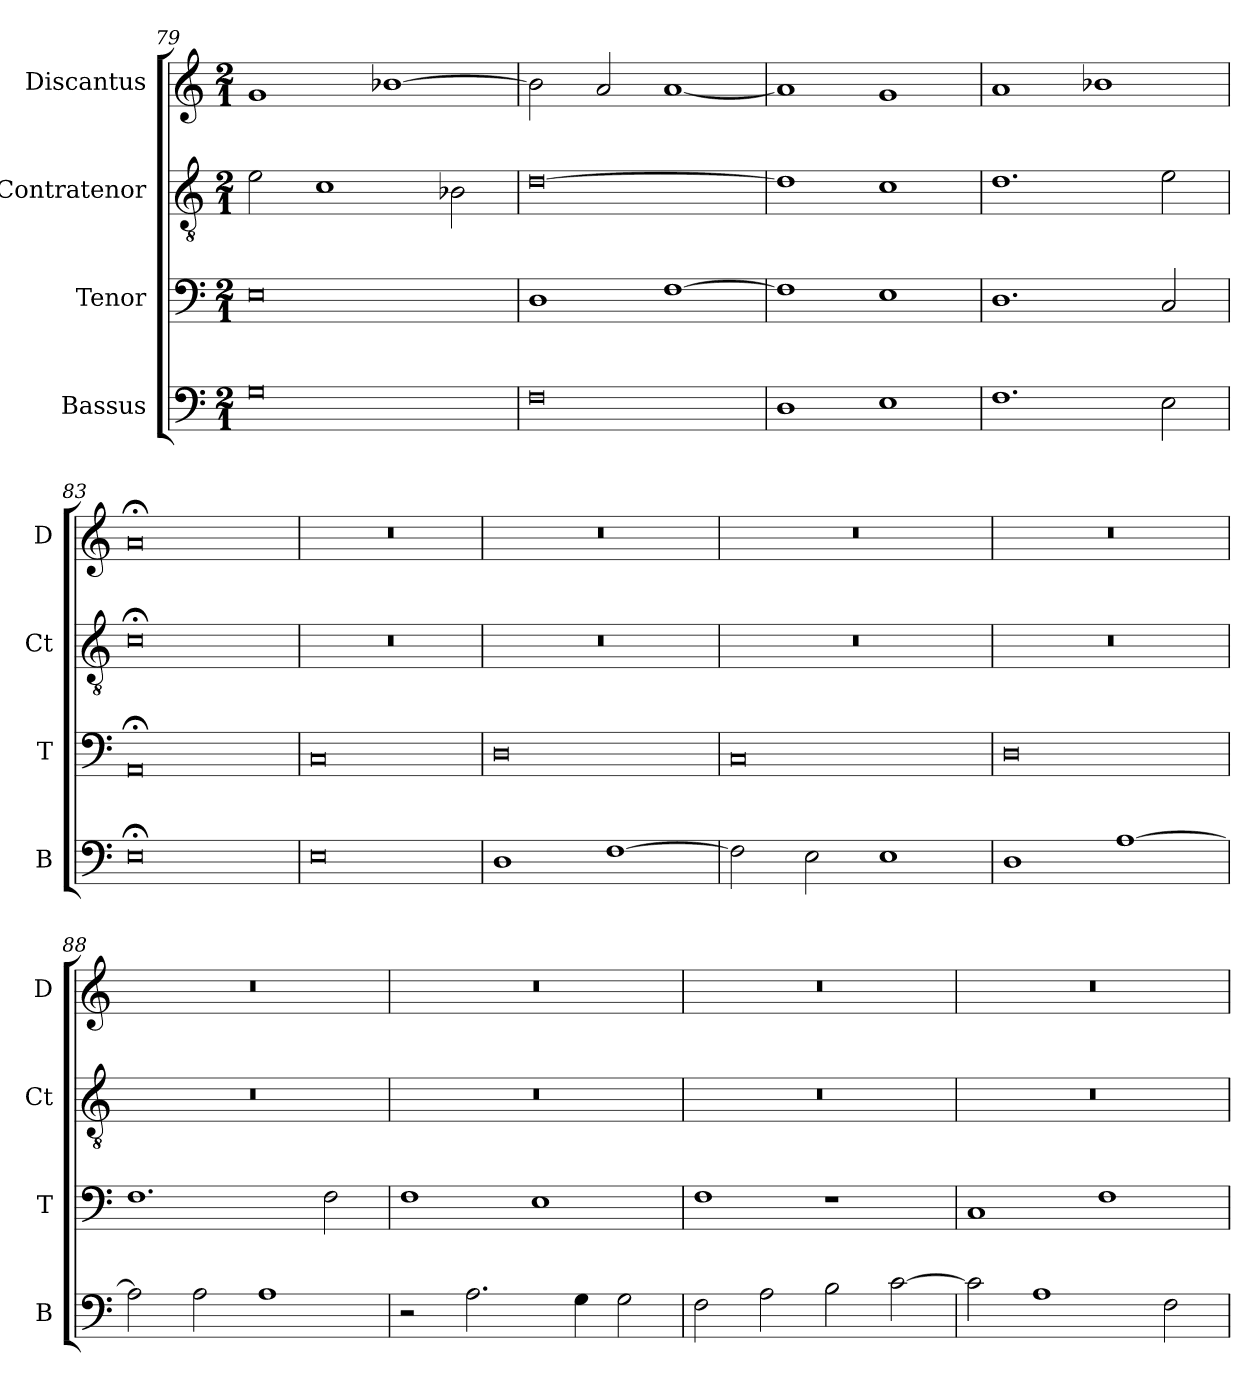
**kern	**kern	**kern	**kern
*part4	*part3	*part2	*part1
*staff4	*staff3	*staff2	*staff1
*I"Bassus	*I"Tenor	*I"Contratenor	*I"Discantus
*I'B	*I'T	*I'Ct	*I'D
*clefF4	*clefF4	*clefGv2	*clefG2
*k[]	*k[]	*k[]	*k[]
*M2/1	*M2/1	*M2/1	*M2/1
=79	=79	=79	=79
0G	0E	2e\	1g
.	.	1c	.
.	.	.	[1b-X
.	.	2B-X\	.
=80	=80	=80	=80
0F	1D	[0d	2b-\]
.	.	.	2a/
.	[1F	.	[1a
=81	=81	=81	=81
1D	1F]	1d]	1a]
1E	1E	1c	1g
=82	=82	=82	=82
1.F	1.D	1.d	1a
.	.	.	1b-X
2E\	2C/	2e\	.
=83	=83	=83	=83
0E;<	0AA;<	0c;<	0a;<
=84	=84	=84	=84
0E	0C	0r	0r
=85	=85	=85	=85
1D	0D	0r	0r
[1F	.	.	.
=86	=86	=86	=86
2F\]	0C	0r	0r
2E\	.	.	.
1E	.	.	.
=87	=87	=87	=87
1D	0D	0r	0r
[1A	.	.	.
=88	=88	=88	=88
2A\]	1.F	0r	0r
2A\	.	.	.
1A	.	.	.
.	2F\	.	.
=89	=89	=89	=89
2r	1F	0r	0r
2.A\	.	.	.
.	1E	.	.
4G\	.	.	.
2G\	.	.	.
=90	=90	=90	=90
2F\	1F	0r	0r
2A\	.	.	.
2B\	1r	.	.
[2c\	.	.	.
=91	=91	=91	=91
2c\]	1C	0r	0r
1A	.	.	.
.	1F	.	.
2F\	.	.	.
=	=	=	=
*-	*-	*-	*-
